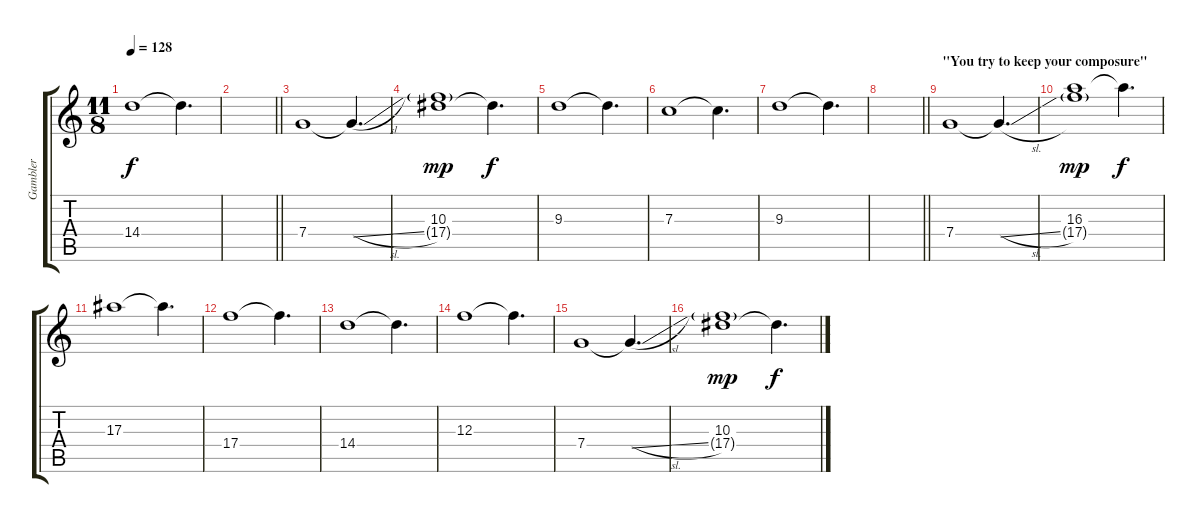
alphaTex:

\track ("Gambler" "Gambler") {instrument distortionguitar}
\staff {score tabs}
\tuning (D4 A3 F3 C3 G2 C2) {hide}
\ts (11 8)
\tempo 128
\clef g2
\ks c
14.4.1{dy f} 14.4{t}.4{d} |
\barLineRight lightlight
|
7.4.1 7.4{sl t}.4{d} |
(10.3 17.4{g}).1{dy mp} 10.3{t}.4{d dy f} |
9.3.1 9.3{t}.4{d} |
7.3.1 7.3{t}.4{d} |
9.3.1 9.3{t}.4{d} |
\barLineRight lightlight
|
\section ("" "\"You try to keep your composure\"")
7.4.1 7.4{sl t}.4{d} |
(16.3 17.4{g}).1{dy mp} 16.3{t}.4{d dy f} |
17.3.1 17.3{t}.4{d} |
17.4.1 17.4{t}.4{d} |
14.4.1 14.4{t}.4{d} |
12.3.1 12.3{t}.4{d} |
7.4.1 7.4{sl t}.4{d} |
(10.3 17.4{g}).1{dy mp} 10.3{t}.4{d dy f}
